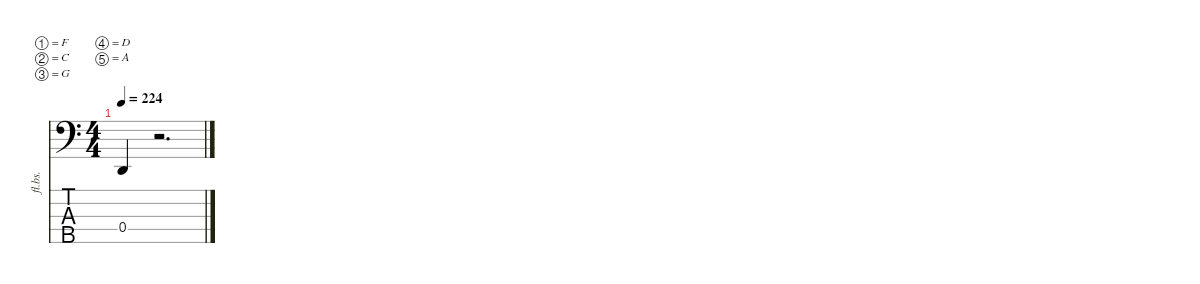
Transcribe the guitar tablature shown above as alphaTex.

\defaultSystemsLayout 4
\hideDynamics
\bracketExtendMode nobrackets
\otherSystemsTrackNameOrientation horizontal
\track ("Bass" "fl.bs.") {instrument fretlessbass}
\staff {score tabs}
\tuning (F2 C2 G1 D1 A0)
\ts (4 4)
\tempo 224
\clef f4
\ks c
0.4.4{dy f beam Up} r.2{d beam Up}
